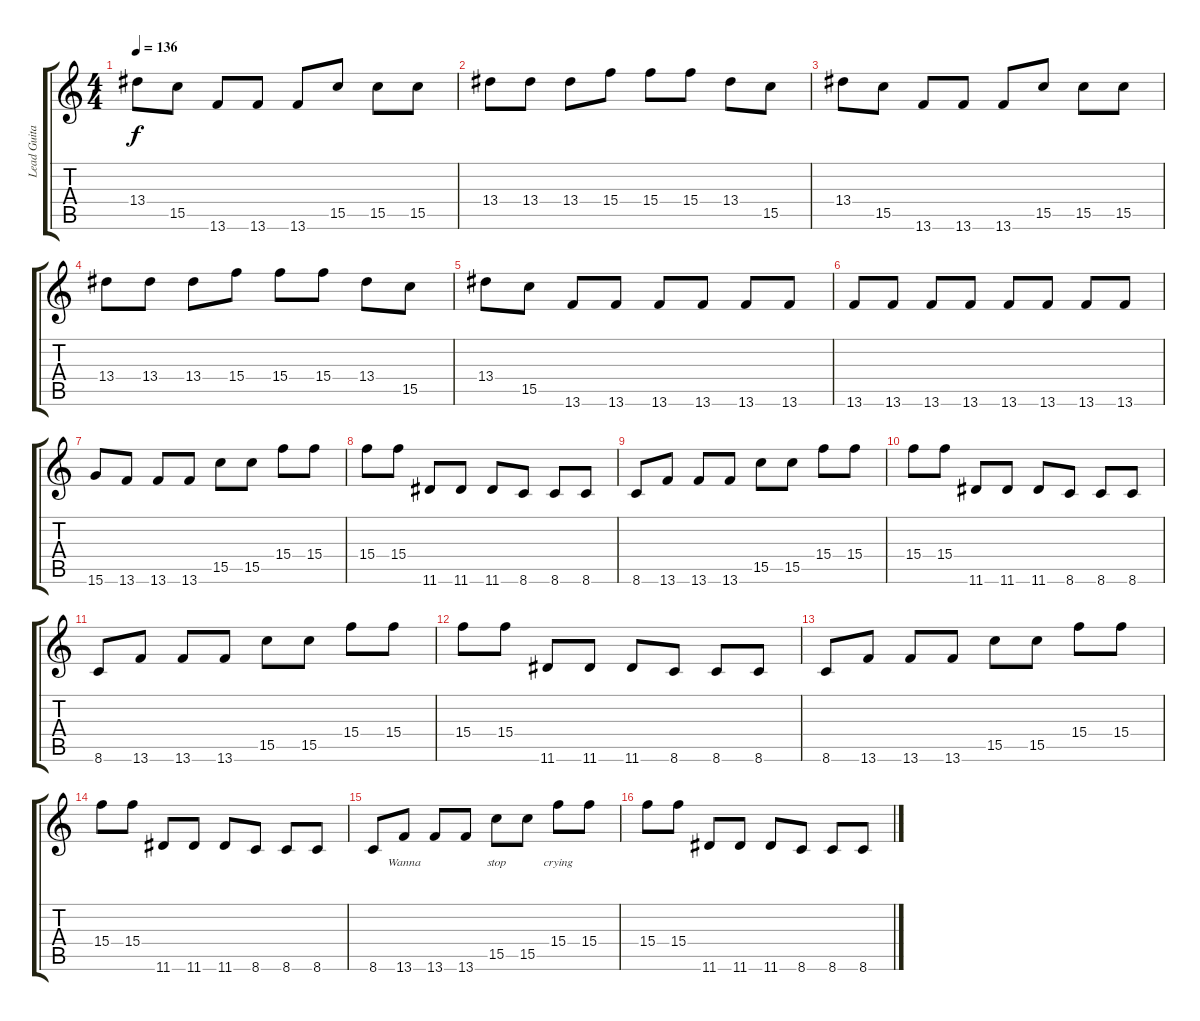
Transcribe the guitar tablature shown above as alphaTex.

\track ("Lead Guitar" "Lead Guita") {instrument electricguitarclean}
\staff {score tabs}
\tuning (E4 B3 G3 D3 A2 E2) {hide}
\ts (4 4)
\tempo 136
\clef g2
\ks c
13.4.8{dy f} 15.5.8 13.6.8 13.6.8 13.6.8 15.5.8 15.5.8 15.5.8 |
13.4.8 13.4.8 13.4.8 15.4.8 15.4.8 15.4.8 13.4.8 15.5.8 |
13.4.8 15.5.8 13.6.8 13.6.8 13.6.8 15.5.8 15.5.8 15.5.8 |
13.4.8 13.4.8 13.4.8 15.4.8 15.4.8 15.4.8 13.4.8 15.5.8 |
13.4.8 15.5.8 13.6.8 13.6.8 13.6.8 13.6.8 13.6.8 13.6.8 |
13.6.8 13.6.8 13.6.8 13.6.8 13.6.8 13.6.8 13.6.8 13.6.8 |
15.6.8 13.6.8 13.6.8 13.6.8 15.5.8 15.5.8 15.4.8 15.4.8 |
15.4.8 15.4.8 11.6.8 11.6.8 11.6.8 8.6.8 8.6.8 8.6.8 |
8.6.8 13.6.8 13.6.8 13.6.8 15.5.8 15.5.8 15.4.8 15.4.8 |
15.4.8 15.4.8 11.6.8 11.6.8 11.6.8 8.6.8 8.6.8 8.6.8 |
8.6.8 13.6.8 13.6.8 13.6.8 15.5.8 15.5.8 15.4.8 15.4.8 |
15.4.8 15.4.8 11.6.8 11.6.8 11.6.8 8.6.8 8.6.8 8.6.8 |
8.6.8 13.6.8 13.6.8 13.6.8 15.5.8 15.5.8 15.4.8 15.4.8 |
15.4.8 15.4.8 11.6.8 11.6.8 11.6.8 8.6.8 8.6.8 8.6.8 |
8.6.8{lyrics (0 "") lyrics (1 "") lyrics (2 "") lyrics (3 "") lyrics (4 "")} 13.6.8{lyrics (0 "Wanna") lyrics (1 "") lyrics (2 "") lyrics (3 "") lyrics (4 "")} 13.6.8{lyrics (0 "") lyrics (1 "") lyrics (2 "") lyrics (3 "") lyrics (4 "")} 13.6.8{lyrics (0 "") lyrics (1 "") lyrics (2 "") lyrics (3 "") lyrics (4 "")} 15.5.8{lyrics (0 "stop") lyrics (1 "") lyrics (2 "") lyrics (3 "") lyrics (4 "")} 15.5.8{lyrics (0 "") lyrics (1 "") lyrics (2 "") lyrics (3 "") lyrics (4 "")} 15.4.8{lyrics (0 "crying") lyrics (1 "") lyrics (2 "") lyrics (3 "") lyrics (4 "")} 15.4.8{lyrics (0 "") lyrics (1 "") lyrics (2 "") lyrics (3 "") lyrics (4 "")} |
15.4.8{lyrics (0 "") lyrics (1 "") lyrics (2 "") lyrics (3 "") lyrics (4 "")} 15.4.8{lyrics (0 "") lyrics (1 "") lyrics (2 "") lyrics (3 "") lyrics (4 "")} 11.6.8{lyrics (0 "") lyrics (1 "") lyrics (2 "") lyrics (3 "") lyrics (4 "")} 11.6.8{lyrics (0 "") lyrics (1 "") lyrics (2 "") lyrics (3 "") lyrics (4 "")} 11.6.8{lyrics (0 "") lyrics (1 "") lyrics (2 "") lyrics (3 "") lyrics (4 "")} 8.6.8{lyrics (0 "") lyrics (1 "") lyrics (2 "") lyrics (3 "") lyrics (4 "")} 8.6.8{lyrics (0 "") lyrics (1 "") lyrics (2 "") lyrics (3 "") lyrics (4 "")} 8.6.8{lyrics (0 "") lyrics (1 "") lyrics (2 "") lyrics (3 "") lyrics (4 "")}
